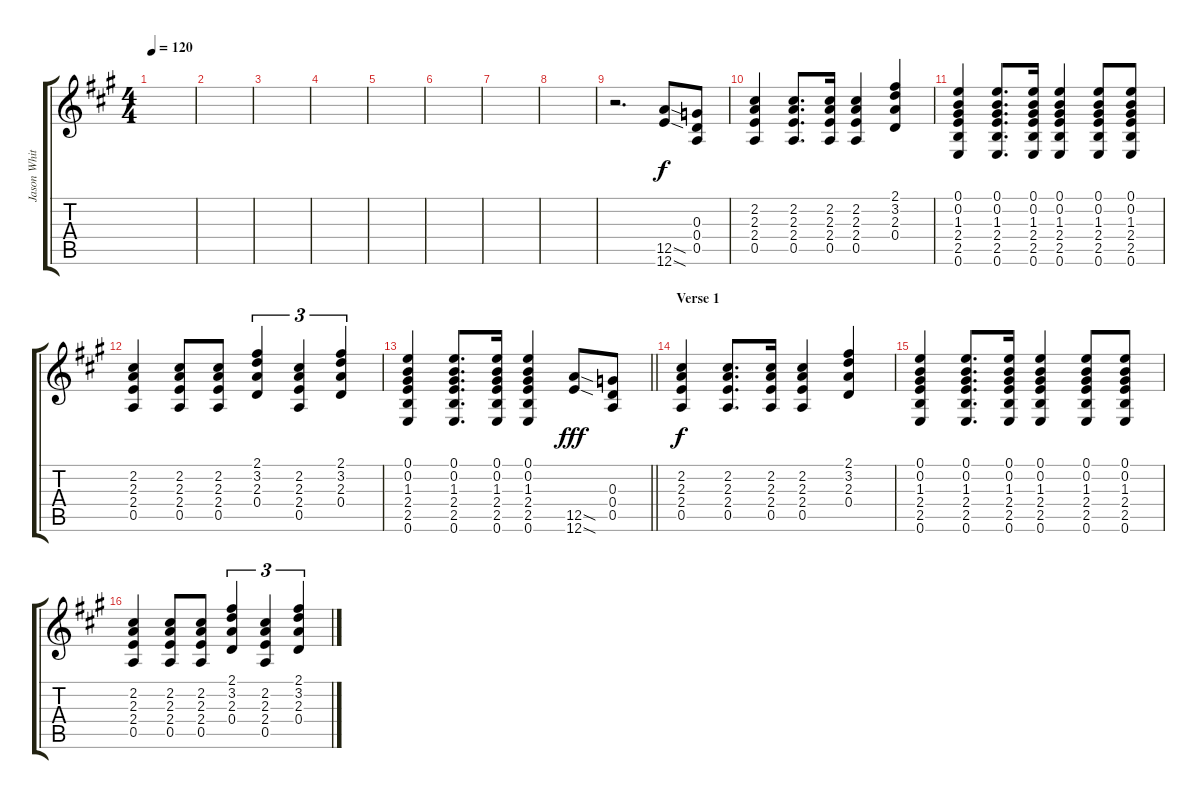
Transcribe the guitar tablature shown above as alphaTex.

\track ("Jason White (Lead Guitar)" "Jason Whit") {instrument distortionguitar}
\staff {score tabs}
\tuning (E4 B3 G3 D3 A2 E2) {hide}
\ts (4 4)
\tempo 120
\clef g2
\ks a
|
|
|
|
|
|
|
|
r.2{d} (12.5{sod} 12.6{sod}).8 (0.3 0.4 0.5).8 |
(2.2 2.3 2.4 0.5).4{dy f} (2.2 2.3 2.4 0.5).8{d} (2.2 2.3 2.4 0.5).16 (2.2 2.3 2.4 0.5).4 (2.1 3.2 2.3 0.4).4 |
(0.1 0.2 1.3 2.4 2.5 0.6).4 (0.1 0.2 1.3 2.4 2.5 0.6).8{d} (0.1 0.2 1.3 2.4 2.5 0.6).16 (0.1 0.2 1.3 2.4 2.5 0.6).4 (0.1 0.2 1.3 2.4 2.5 0.6).8 (0.1 0.2 1.3 2.4 2.5 0.6).8 |
(2.2 2.3 2.4 0.5).4 (2.2 2.3 2.4 0.5).8 (2.2 2.3 2.4 0.5).8 (2.1 3.2 2.3 0.4).4{tu (3 2)} (2.2 2.3 2.4 0.5).4{tu (3 2)} (2.1 3.2 2.3 0.4).4{tu (3 2)} |
\barLineRight lightlight
(0.1 0.2 1.3 2.4 2.5 0.6).4 (0.1 0.2 1.3 2.4 2.5 0.6).8{d} (0.1 0.2 1.3 2.4 2.5 0.6).16 (0.1 0.2 1.3 2.4 2.5 0.6).4 (12.5{sod} 12.6{sod}).8{dy fff} (0.3 0.4 0.5).8 |
\section ("" "Verse 1")
(2.2 2.3 2.4 0.5).4{dy f} (2.2 2.3 2.4 0.5).8{d} (2.2 2.3 2.4 0.5).16 (2.2 2.3 2.4 0.5).4 (2.1 3.2 2.3 0.4).4 |
(0.1 0.2 1.3 2.4 2.5 0.6).4 (0.1 0.2 1.3 2.4 2.5 0.6).8{d} (0.1 0.2 1.3 2.4 2.5 0.6).16 (0.1 0.2 1.3 2.4 2.5 0.6).4 (0.1 0.2 1.3 2.4 2.5 0.6).8 (0.1 0.2 1.3 2.4 2.5 0.6).8 |
(2.2 2.3 2.4 0.5).4 (2.2 2.3 2.4 0.5).8 (2.2 2.3 2.4 0.5).8 (2.1 3.2 2.3 0.4).4{tu (3 2)} (2.2 2.3 2.4 0.5).4{tu (3 2)} (2.1 3.2 2.3 0.4).4{tu (3 2)}
